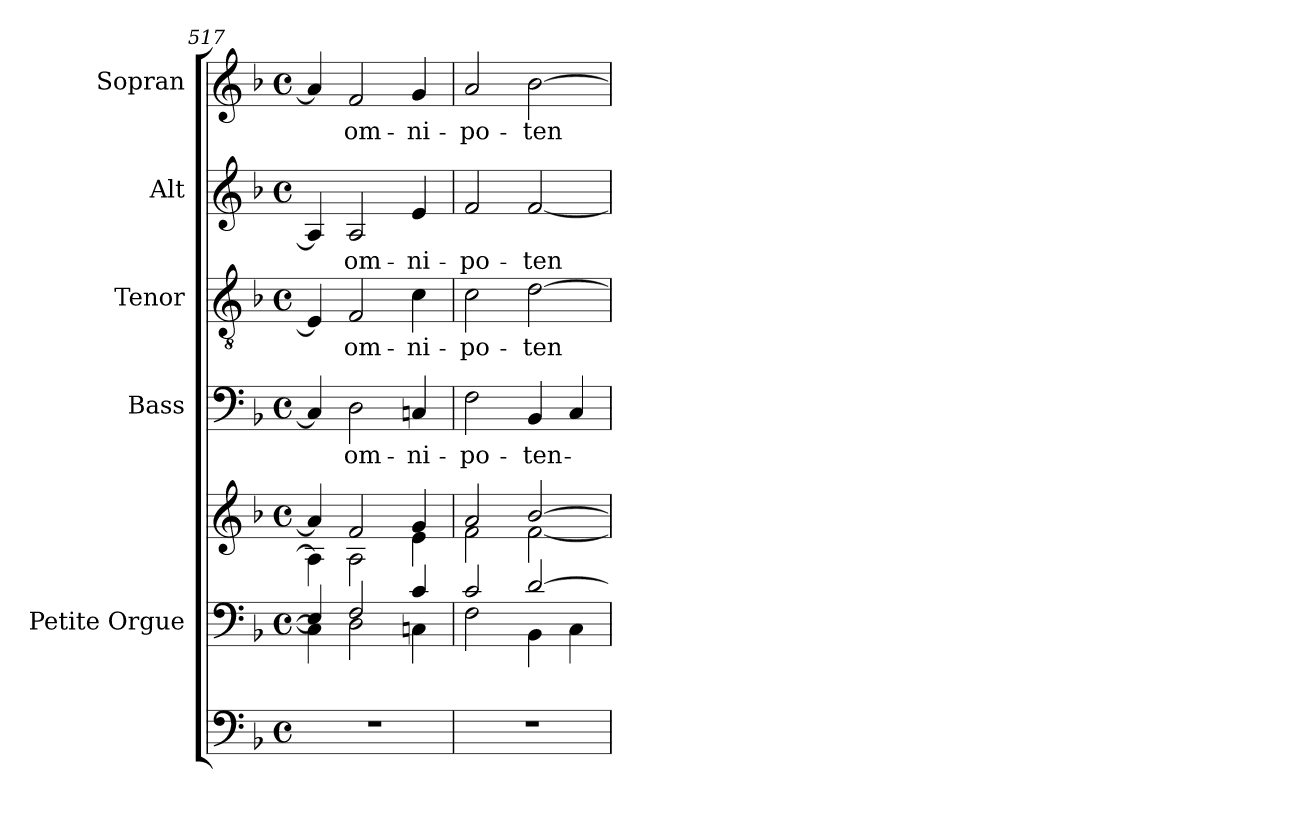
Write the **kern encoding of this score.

**kern	**kern	**kern	**kern	**text	**kern	**text	**kern	**text	**kern	**text
*part6	*part5	*part5	*part4	*part4	*part3	*part3	*part2	*part2	*part1	*part1
*staff7	*staff6	*staff5	*staff4	*staff4	*staff3	*staff3	*staff2	*staff2	*staff1	*staff1
*	*I"Petite Orgue	*	*I"Bass	*	*I"Tenor	*	*I"Alt	*	*I"Sopran	*
*	*I'Org. 1	*	*I'B.	*	*I'T.	*	*I'A.	*	*I'S.	*
*clefF4	*clefF4	*clefG2	*clefF4	*	*clefGv2	*	*clefG2	*	*clefG2	*
*k[b-]	*k[b-]	*k[b-]	*k[b-]	*	*k[b-]	*	*k[b-]	*	*k[b-]	*
*F:	*F:	*F:	*F:	*	*F:	*	*F:	*	*F:	*
*M4/4	*M4/4	*M4/4	*M4/4	*	*M4/4	*	*M4/4	*	*M4/4	*
*met(c)	*met(c)	*met(c)	*met(c)	*	*met(c)	*	*met(c)	*	*met(c)	*
=517	=517	=517	=517	=517	=517	=517	=517	=517	=517	=517
*	*^	*^	*	*	*	*	*	*	*	*
1r	4E/]	4C#\]	4a/]	4A\]	4C#/]	.	4E/]	.	4A/]	.	4a/]	.
!	!	!	!	!	!	!LO:LY:b	!	!LO:LY:b	!	!LO:LY:b	!	!LO:LY:b
.	2F/	2D\	2f/	2A\	2D\	om-	2F/	om-	2A/	om-	2f/	om-
!	!	!	!	!	!	!LO:LY:b	!	!LO:LY:b	!	!LO:LY:b	!	!LO:LY:b
.	4c/	4Cn\	4g/	4e\	4Cn/	-ni-	4c\	-ni-	4e/	-ni-	4g/	-ni-
=518	=518	=518	=518	=518	=518	=518	=518	=518	=518	=518	=518	=518
!	!	!	!	!	!	!LO:LY:b	!	!LO:LY:b	!	!LO:LY:b	!	!LO:LY:b
1r	2c/	2F\	2a/	2f\	2F\	-po-	2c\	-po-	2f/	-po-	2a/	-po-
!	!	!	!	!	!	!LO:LY:b	!	!LO:LY:b	!	!LO:LY:b	!	!LO:LY:b
.	[>2d/	4BB-\	[>2b-/	[<2f\	4BB-/	-ten-	[2d\	-ten-	[2f/	-ten-	[2b-\	-ten-
.	.	4C\	.	.	4C/	.	.	.	.	.	.	.
*	*v	*v	*	*	*	*	*	*	*	*	*	*
*	*	*v	*v	*	*	*	*	*	*	*	*
=	=	=	=	=	=	=	=	=	=	=
*-	*-	*-	*-	*-	*-	*-	*-	*-	*-	*-
